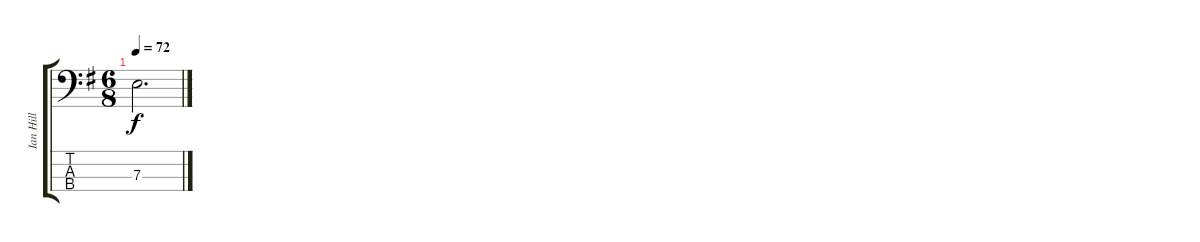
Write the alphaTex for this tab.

\track ("Ian Hill" "Ian Hill") {instrument electricbassfinger}
\staff {score tabs}
\tuning (G2 D2 A1 E1) {hide}
\ts (6 8)
\tempo 72
\clef f4
\ks eminor
7.3{t}.2{d dy f}
